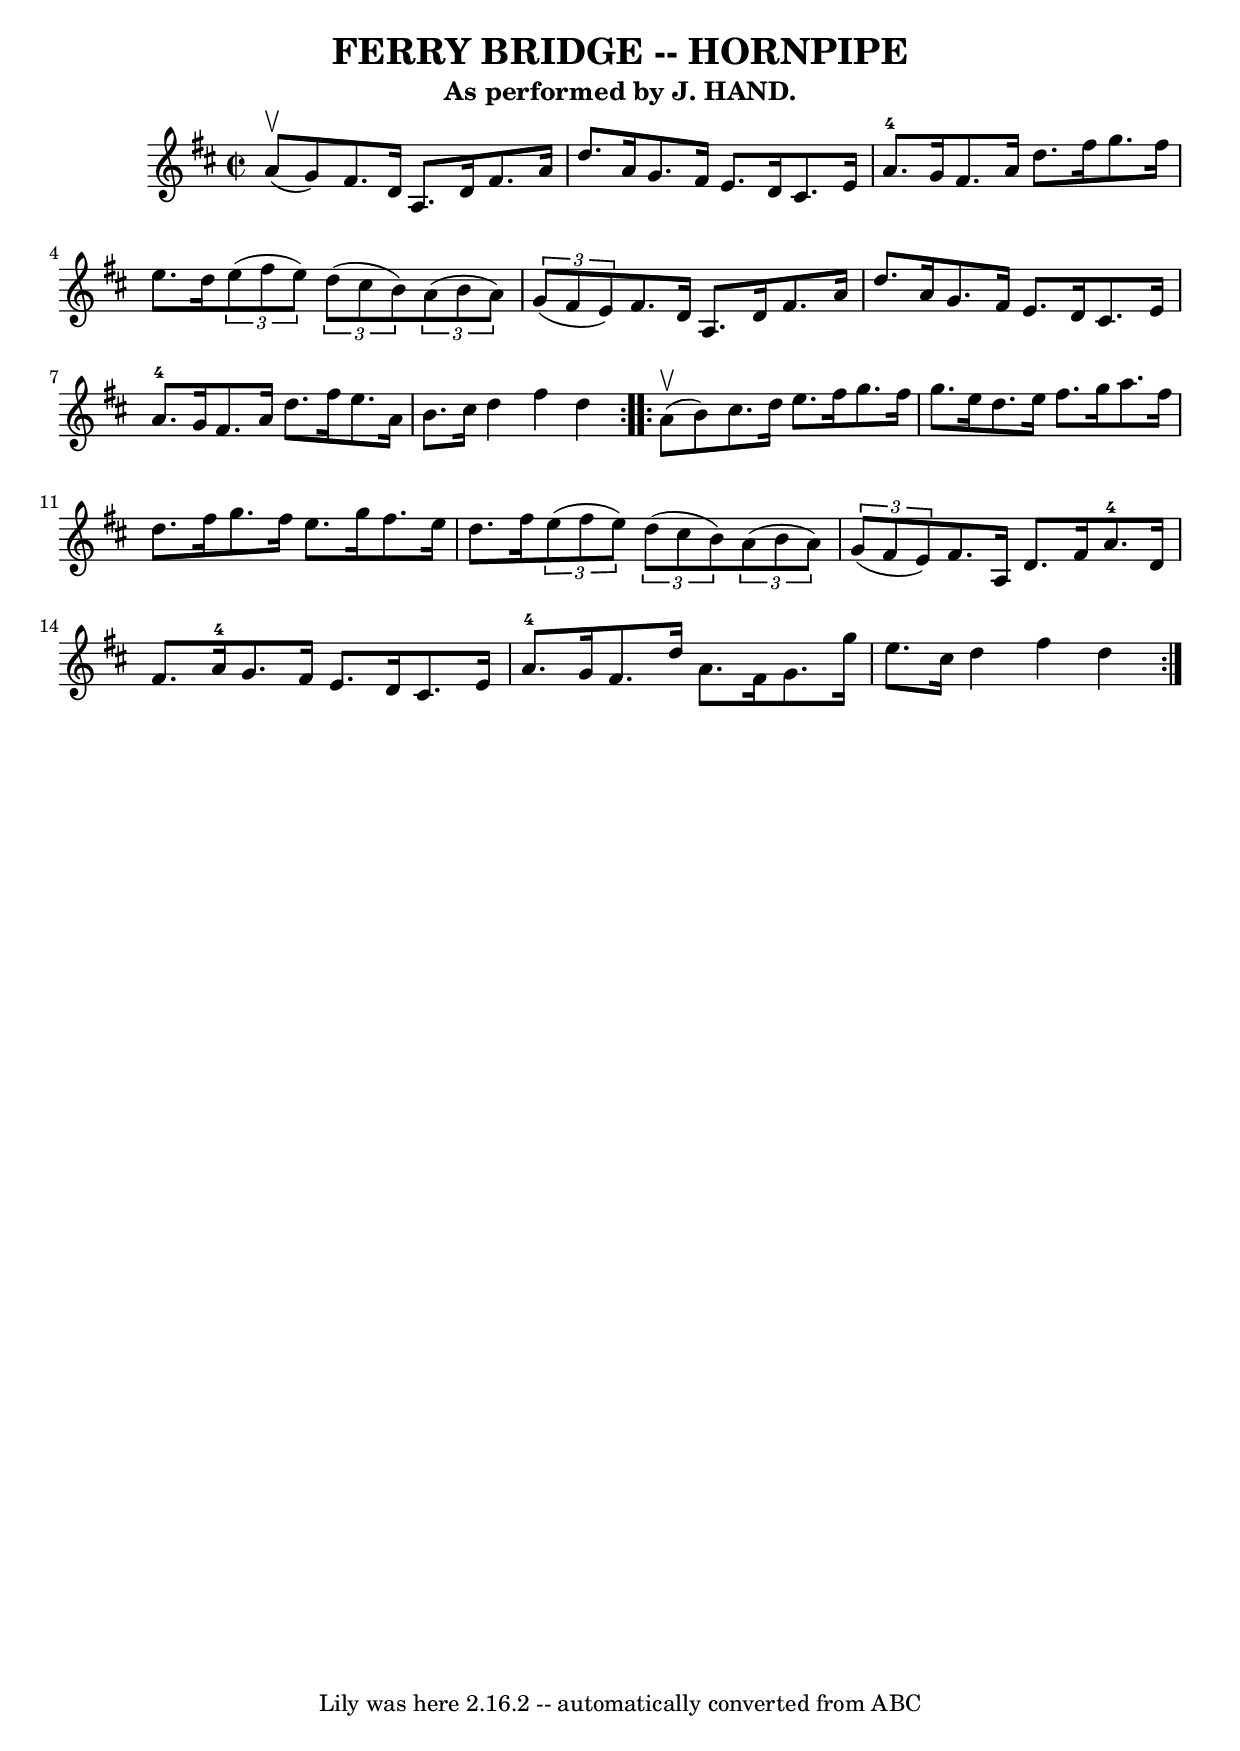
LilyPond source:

\version "2.7.40"
\include "Mammoth.ily"
\header {
	book = "Ryan's Mammoth Collection of Fiddle Tunes"
	crossRefNumber = "1"
	footnotes = "\\\\(Can be used as a Clog.)"
	subtitle = "As performed by J. HAND."
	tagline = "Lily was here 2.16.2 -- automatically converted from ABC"
	title = "FERRY BRIDGE -- HORNPIPE"
}
voicedefault =  {
\set Score.defaultBarType = "empty"

\repeat volta 2 {
\override Staff.TimeSignature #'style = #'C
 \time 2/2 \key d \major a'8 (^\upbow g'8)   |
 fis'8.    
d'16 a8. d'16 fis'8. a'16 d''8. a'16    |
 g'8.    
fis'16 e'8. d'16 cis'8. e'16 a'8.-4 g'16    |
   
fis'8. a'16 d''8. fis''16 g''8. fis''16 e''8. d''16    
|
   \times 2/3 { e''8 (fis''8 e''8) }   \times 2/3 { d''8 (
 cis''8 b'8) }   \times 2/3 { a'8 (b'8 a'8) }   \times 2/3 {  
 g'8 (fis'8 e'8) }   |
 fis'8. d'16 a8. d'16    
fis'8. a'16 d''8. a'16    |
 g'8. fis'16 e'8. d'16    
cis'8. e'16 a'8.-4 g'16    |
 fis'8. a'16 d''8.    
fis''16 e''8. a'16 b'8. cis''16    |
 d''4 fis''4    
d''4    }     \repeat volta 2 { a'8 (^\upbow b'8)   |
     
cis''8. d''16 e''8. fis''16 g''8. fis''16 g''8. e''16    
|
 d''8. e''16 fis''8. g''16 a''8. fis''16 d''8.    
fis''16    |
 g''8. fis''16 e''8. g''16 fis''8. e''16    
d''8. fis''16    |
   \times 2/3 { e''8 (fis''8 e''8) }   
\times 2/3 { d''8 (cis''8 b'8) }   \times 2/3 { a'8 (b'8 a'8 
) }   \times 2/3 { g'8 (fis'8 e'8) }   |
 fis'8. a16  
 d'8. fis'16 a'8.-4 d'16 fis'8. a'16-4   |
 g'8. 
 fis'16 e'8. d'16 cis'8. e'16 a'8.-4 g'16    |
   
fis'8. d''16 a'8. fis'16 g'8. g''16 e''8. cis''16    
|
 d''4 fis''4 d''4    }   
}

\score{
    <<

	\context Staff="default"
	{
	    \voicedefault 
	}

    >>
	\layout {
	}
	\midi {}
}
